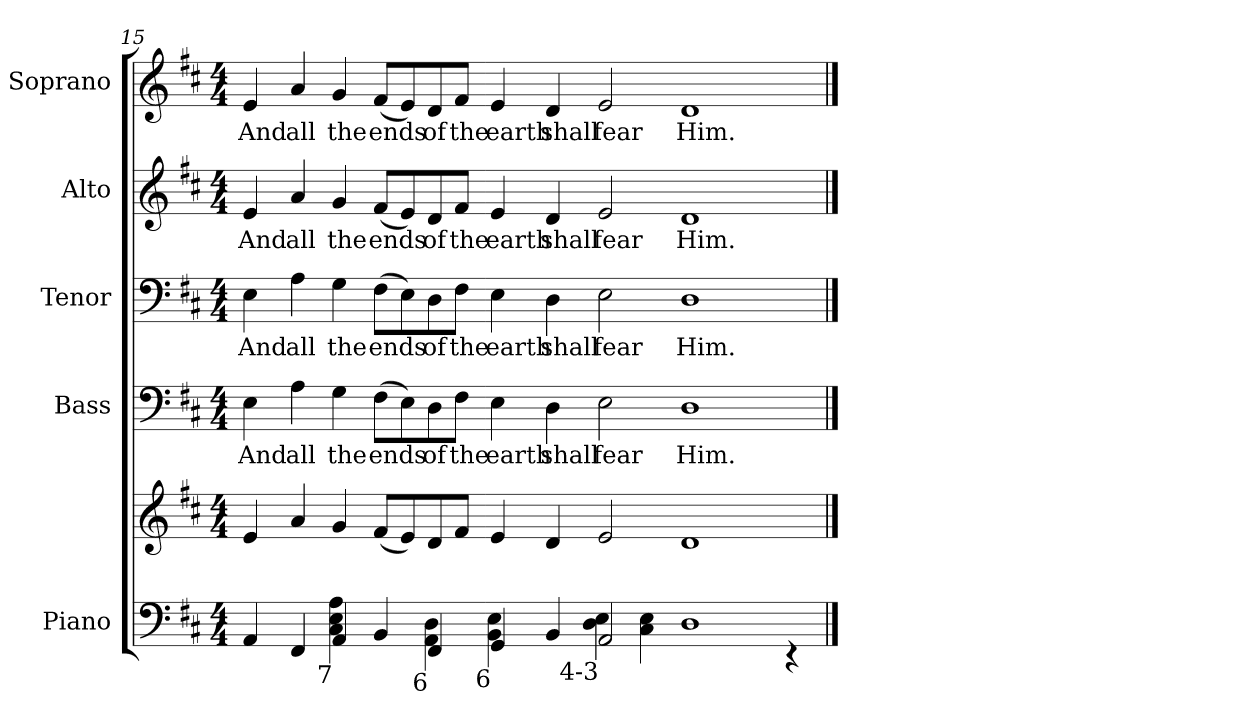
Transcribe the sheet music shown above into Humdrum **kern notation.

**kern	**kern	**kern	**text	**kern	**text	**kern	**text	**kern	**text
*part5	*part5	*part4	*part4	*part3	*part3	*part2	*part2	*part1	*part1
*staff6	*staff5	*staff4	*staff4	*staff3	*staff3	*staff2	*staff2	*staff1	*staff1
*I"Piano	*	*I"Bass	*	*I"Tenor	*	*I"Alto	*	*I"Soprano	*
*I'Pno.	*	*I'B.	*	*I'T.	*	*I'A.	*	*I'S.	*
!!LO:PB:g=z
*clefF4	*clefG2	*clefF4	*	*clefF4	*	*clefG2	*	*clefG2	*
*k[f#c#]	*k[f#c#]	*k[f#c#]	*	*k[f#c#]	*	*k[f#c#]	*	*k[f#c#]	*
*D:	*D:	*D:	*	*D:	*	*D:	*	*D:	*
*M4/4	*M4/4	*M4/4	*	*M4/4	*	*M4/4	*	*M4/4	*
=15	=15	=15	=15	=15	=15	=15	=15	=15	=15
*^	*	*	*	*	*	*	*	*	*
!	!	!	!	!LO:LY:b:color=#000000	!	!	!	!	!	!
!	!	!	!	!	!	!LO:LY:b:color=#000000	!	!	!	!
!	!	!	!	!	!	!	!	!LO:LY:b:color=#000000	!	!
!	!	!	!	!	!	!	!	!	!	!LO:LY:b:color=#000000
4AAi/	2ryy	4ei/	4Ei\	And	4Ei\	And	4ei/	And	4ei/	And
!	!	!	!	!LO:LY:b:color=#000000	!	!	!	!	!	!
!	!	!	!	!	!	!LO:LY:b:color=#000000	!	!	!	!
!	!	!	!	!	!	!	!	!LO:LY:b:color=#000000	!	!
!	!	!	!	!	!	!	!	!	!	!LO:LY:b:color=#000000
4FF#i/	.	4ai/	4Ai\	all	4Ai\	all	4ai/	all	4ai/	all
!	!	!	!	!LO:LY:b:color=#000000	!	!	!	!	!	!
!	!	!	!	!	!	!LO:LY:b:color=#000000	!	!	!	!
!	!	!	!	!	!	!	!	!LO:LY:b:color=#000000	!	!
!LO:TX:b:rj:t=7	!	!	!	!	!	!	!	!	!	!
!	!	!	!	!	!	!	!	!	!	!LO:LY:b:color=#000000
4AAi/	4C#i\ 4Ei 4Ai	4gi/	4Gi\	the	4Gi\	the	4gi/	the	4gi/	the
!	!	!	!	!LO:LY:b:color=#000000	!	!	!	!	!	!
!	!	!	!	!	!	!LO:LY:b:color=#000000	!	!	!	!
!	!	!	!	!	!	!	!	!LO:LY:b:color=#000000	!	!
!	!	!	!	!	!	!	!	!	!	!LO:LY:b:color=#000000
4BBi/	4ryy	(8f#i/L	(8F#i\L	ends	(8F#i\L	ends	(8f#i/L	ends	(8f#i/L	ends
.	.	8ei/)	8Ei\)	.	8Ei\)	.	8ei/)	.	8ei/)	.
!	!	!	!	!LO:LY:b:color=#000000	!	!	!	!	!	!
!	!	!	!	!	!	!LO:LY:b:color=#000000	!	!	!	!
!	!	!	!	!	!	!	!	!LO:LY:b:color=#000000	!	!
!LO:TX:b:rj:t=6	!	!	!	!	!	!	!	!	!	!
!	!	!	!	!	!	!	!	!	!	!LO:LY:b:color=#000000
4FF#i/	4AAi\ 4Di	8di/	8Di\	of	8Di\	of	8di/	of	8di/	of
!	!	!	!	!LO:LY:b:color=#000000	!	!	!	!	!	!
!	!	!	!	!	!	!LO:LY:b:color=#000000	!	!	!	!
!	!	!	!	!	!	!	!	!LO:LY:b:color=#000000	!	!
!	!	!	!	!	!	!	!	!	!	!LO:LY:b:color=#000000
.	.	8f#i/J	8F#i\J	the	8F#i\J	the	8f#i/J	the	8f#i/J	the
!	!	!	!	!LO:LY:b:color=#000000	!	!	!	!	!	!
!	!	!	!	!	!	!LO:LY:b:color=#000000	!	!	!	!
!	!	!	!	!	!	!	!	!LO:LY:b:color=#000000	!	!
!LO:TX:b:rj:t=6	!	!	!	!	!	!	!	!	!	!
!	!	!	!	!	!	!	!	!	!	!LO:LY:b:color=#000000
4GGi/	4BBi\ 4Ei	4ei/	4Ei\	earth	4Ei\	earth	4ei/	earth	4ei/	earth
!	!	!	!	!LO:LY:b:color=#000000	!	!	!	!	!	!
!	!	!	!	!	!	!LO:LY:b:color=#000000	!	!	!	!
!	!	!	!	!	!	!	!	!LO:LY:b:color=#000000	!	!
!	!	!	!	!	!	!	!	!	!	!LO:LY:b:color=#000000
4BBi/	4ryy	4di/	4Di\	shall	4Di\	shall	4di/	shall	4di/	shall
!	!	!	!	!LO:LY:b:color=#000000	!	!	!	!	!	!
!	!	!	!	!	!	!LO:LY:b:color=#000000	!	!	!	!
!	!	!	!	!	!	!	!	!LO:LY:b:color=#000000	!	!
!LO:TX:b:rj:t=4-3	!	!	!	!	!	!	!	!	!	!
!	!	!	!	!	!	!	!	!	!	!LO:LY:b:color=#000000
2AAi/	4Di\ 4Ei	2ei/	2Ei\	fear	2Ei\	fear	2ei/	fear	2ei/	fear
.	4C#i\ 4Ei	.	.	.	.	.	.	.	.	.
!	!	!	!	!LO:LY:b:color=#000000	!	!	!	!	!	!
!	!	!	!	!	!	!LO:LY:b:color=#000000	!	!	!	!
!	!	!	!	!	!	!	!	!LO:LY:b:color=#000000	!	!
!	!	!	!	!	!	!	!	!	!	!LO:LY:b:color=#000000
1Di	4ryy	1di	1Di	Him.	1Di	Him.	1di	Him.	1di	Him.
.	2ryy	.	.	.	.	.	.	.	.	.
.	4r	.	.	.	.	.	.	.	.	.
*v	*v	*	*	*	*	*	*	*	*	*
==	==	==	==	==	==	==	==	==	==
*-	*-	*-	*-	*-	*-	*-	*-	*-	*-
